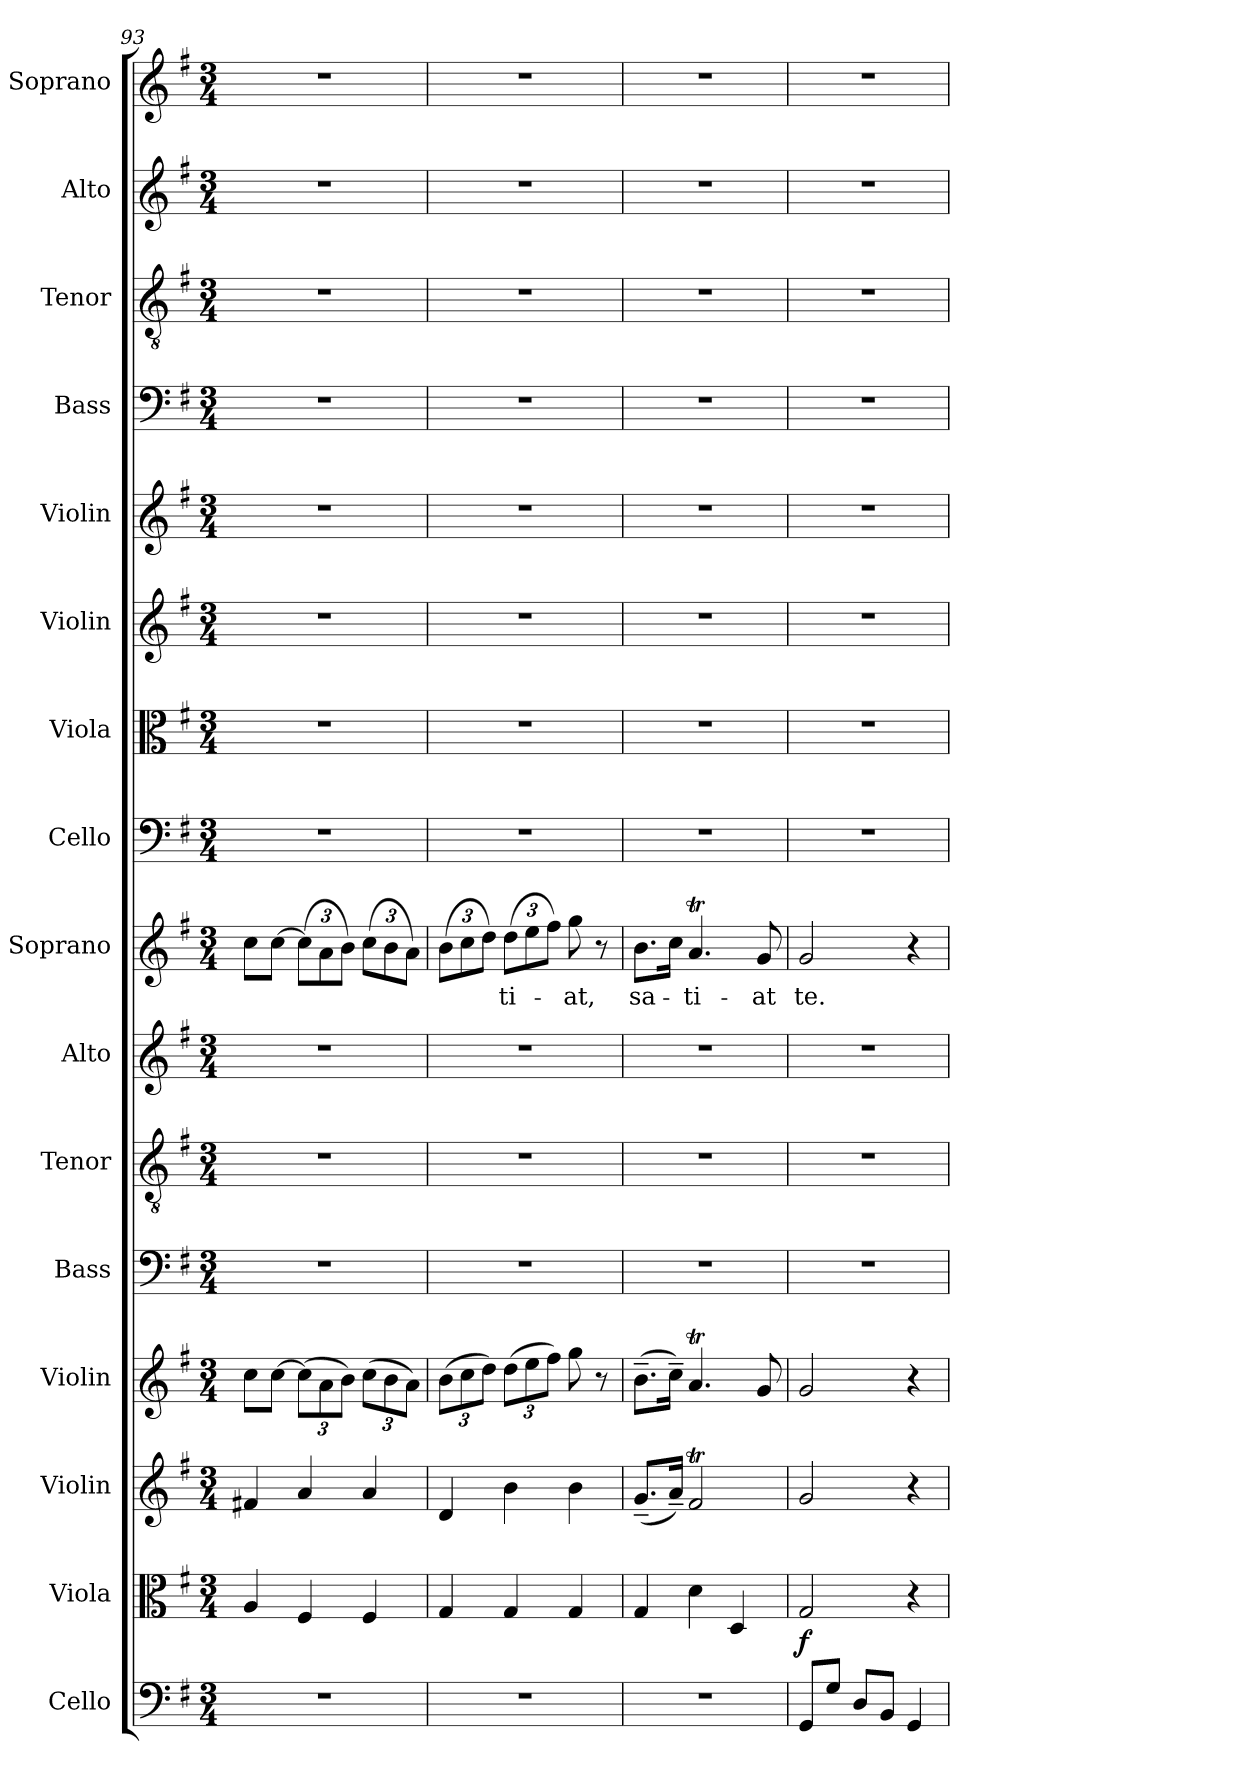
**kern	**dynam	**kern	**kern	**kern	**kern	**kern	**kern	**kern	**text	**kern	**kern	**kern	**kern	**kern	**kern	**kern	**kern
*part16	*part16	*part15	*part14	*part13	*part12	*part11	*part10	*part9	*part9	*part8	*part7	*part6	*part5	*part4	*part3	*part2	*part1
*staff16	*staff16	*staff15	*staff14	*staff13	*staff12	*staff11	*staff10	*staff9	*staff9	*staff8	*staff7	*staff6	*staff5	*staff4	*staff3	*staff2	*staff1
*I"Cello	*	*I"Viola	*I"Violin	*I"Violin	*I"Bass	*I"Tenor	*I"Alto	*I"Soprano	*	*I"Cello	*I"Viola	*I"Violin	*I"Violin	*I"Bass	*I"Tenor	*I"Alto	*I"Soprano
*	*	*I'Vla.	*I'Vln.	*I'Vln.	*I'B	*I'T	*I'A	*I'S	*	*	*I'Vla.	*I'Vln.	*I'Vln.	*I'B	*I'T	*I'A	*I'S
*clefF4	*	*clefC3	*clefG2	*clefG2	*clefF4	*clefGv2	*clefG2	*clefG2	*	*clefF4	*clefC3	*clefG2	*clefG2	*clefF4	*clefGv2	*clefG2	*clefG2
*k[f#]	*	*k[f#]	*k[f#]	*k[f#]	*k[f#]	*k[f#]	*k[f#]	*k[f#]	*	*k[f#]	*k[f#]	*k[f#]	*k[f#]	*k[f#]	*k[f#]	*k[f#]	*k[f#]
*e:	*	*e:	*e:	*e:	*e:	*e:	*e:	*e:	*	*e:	*e:	*e:	*e:	*e:	*e:	*e:	*e:
*M3/4	*	*M3/4	*M3/4	*M3/4	*M3/4	*M3/4	*M3/4	*M3/4	*	*M3/4	*M3/4	*M3/4	*M3/4	*M3/4	*M3/4	*M3/4	*M3/4
=93	=93	=93	=93	=93	=93	=93	=93	=93	=93	=93	=93	=93	=93	=93	=93	=93	=93
2.r	.	4A/	4f#X/	8cc\L	2.r	2.r	2.r	8cc\L	.	2.r	2.r	2.r	2.r	2.r	2.r	2.r	2.r
.	.	.	.	[8cc\J	.	.	.	[8cc\J	.	.	.	.	.	.	.	.	.
.	.	4F#/	4a/	(>12cc\L]	.	.	.	(>12cc\L]	.	.	.	.	.	.	.	.	.
.	.	.	.	12a\	.	.	.	12a\	.	.	.	.	.	.	.	.	.
.	.	.	.	12b\J)	.	.	.	12b\J)	.	.	.	.	.	.	.	.	.
.	.	4F#/	4a/	(>12cc\L	.	.	.	(>12cc\L	.	.	.	.	.	.	.	.	.
.	.	.	.	12b\	.	.	.	12b\	.	.	.	.	.	.	.	.	.
.	.	.	.	12a\J)	.	.	.	12a\J)	.	.	.	.	.	.	.	.	.
=94	=94	=94	=94	=94	=94	=94	=94	=94	=94	=94	=94	=94	=94	=94	=94	=94	=94
2.r	.	4G/	4d/	(>12b\L	2.r	2.r	2.r	(>12b\L	.	2.r	2.r	2.r	2.r	2.r	2.r	2.r	2.r
.	.	.	.	12cc\	.	.	.	12cc\	.	.	.	.	.	.	.	.	.
.	.	.	.	12dd\J)	.	.	.	12dd\J)	.	.	.	.	.	.	.	.	.
!	!	!	!	!	!	!	!	!	!LO:LY:b	!	!	!	!	!	!	!	!
.	.	4G/	4b\	(>12dd\L	.	.	.	(>12dd\L	-ti-	.	.	.	.	.	.	.	.
.	.	.	.	12ee\	.	.	.	12ee\	.	.	.	.	.	.	.	.	.
.	.	.	.	12ff#\J)	.	.	.	12ff#\J)	.	.	.	.	.	.	.	.	.
!	!	!	!	!	!	!	!	!	!LO:LY:b	!	!	!	!	!	!	!	!
.	.	4G/	4b\	8gg\	.	.	.	8gg\	-at,	.	.	.	.	.	.	.	.
.	.	.	.	8r	.	.	.	8r	.	.	.	.	.	.	.	.	.
=95	=95	=95	=95	=95	=95	=95	=95	=95	=95	=95	=95	=95	=95	=95	=95	=95	=95
!	!	!	!	!	!	!	!	!	!LO:LY:b	!	!	!	!	!	!	!	!
2.r	.	4G/	(<8.g~</L	(>8.b~>\L	2.r	2.r	2.r	8.b\L	sa-	2.r	2.r	2.r	2.r	2.r	2.r	2.r	2.r
.	.	.	16a~</Jk)	16cc~>\Jk)	.	.	.	16cc\Jk	.	.	.	.	.	.	.	.	.
!	!	!	!	!	!	!	!	!	!LO:LY:b	!	!	!	!	!	!	!	!
.	.	4d\	2f#t/	4.aT/	.	.	.	4.aT/	-ti-	.	.	.	.	.	.	.	.
.	.	4D/	.	.	.	.	.	.	.	.	.	.	.	.	.	.	.
!	!	!	!	!	!	!	!	!	!LO:LY:b	!	!	!	!	!	!	!	!
.	.	.	.	8g/	.	.	.	8g/	-at	.	.	.	.	.	.	.	.
=96	=96	=96	=96	=96	=96	=96	=96	=96	=96	=96	=96	=96	=96	=96	=96	=96	=96
!	!LO:DY:a	!	!	!	!	!	!	!	!LO:LY:b	!	!	!	!	!	!	!	!
8GG/L	f	2G/	2g/	2g/	2.r	2.r	2.r	2g/	te.	2.r	2.r	2.r	2.r	2.r	2.r	2.r	2.r
8G/J	.	.	.	.	.	.	.	.	.	.	.	.	.	.	.	.	.
8D/L	.	.	.	.	.	.	.	.	.	.	.	.	.	.	.	.	.
8BB/J	.	.	.	.	.	.	.	.	.	.	.	.	.	.	.	.	.
4GG/	.	4r	4r	4r	.	.	.	4r	.	.	.	.	.	.	.	.	.
=	=	=	=	=	=	=	=	=	=	=	=	=	=	=	=	=	=
*-	*-	*-	*-	*-	*-	*-	*-	*-	*-	*-	*-	*-	*-	*-	*-	*-	*-
